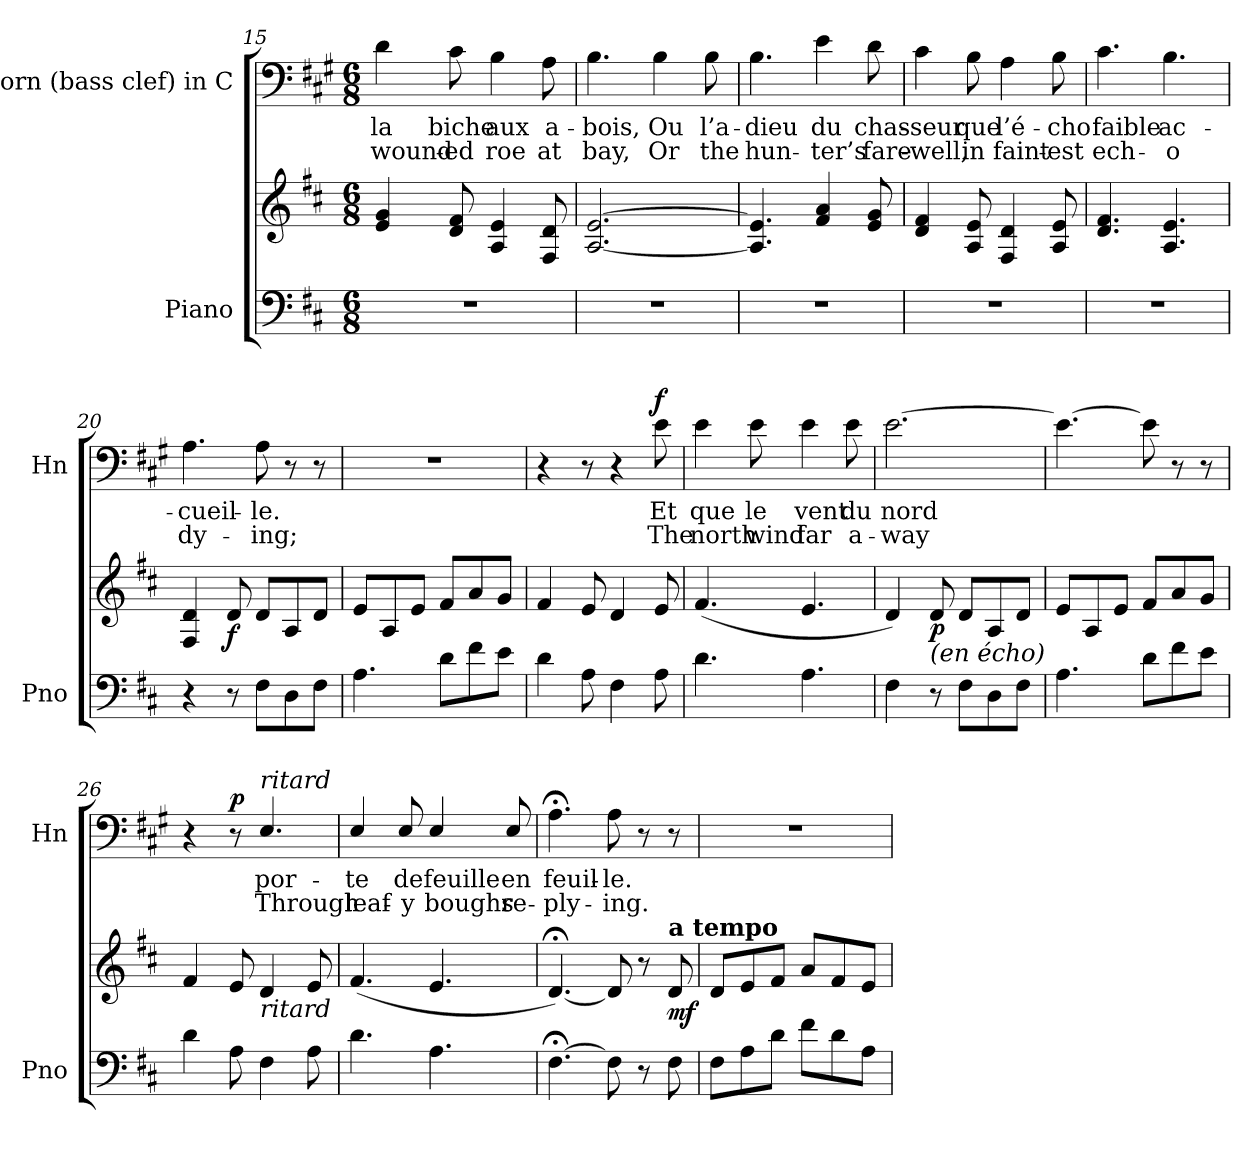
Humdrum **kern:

**kern	**kern	**dynam	**kern	**text	**text	**dynam
*part2	*part2	*part2	*part1	*part1	*part1	*part1
*staff3	*staff2	*staff2/3	*staff1	*staff1	*staff1	*staff1
*I"Piano	*	*	*I"Horn (bass clef) in C	*	*	*
*I'Pno	*	*	*I'Hn	*	*	*
*clefF4	*clefG2	*	*clefF4	*	*	*
*	*	*	*ITrd4c7	*	*	*
*k[f#c#]	*k[f#c#]	*	*k[f#c#]	*	*	*
*M6/8	*M6/8	*	*M6/8	*	*	*
=15	=15	=15	=15	=15	=15	=15
!	!	!	!	!LO:LY:b	!LO:LY:b	!
2.r	4e/ 4g/	.	4G\	la	wound-	.
!	!	!	!	!LO:LY:b	!LO:LY:b	!
.	8d/ 8f#/	.	8F#\	biche	-ed	.
!	!	!	!	!LO:LY:b	!LO:LY:b	!
.	4A/ 4e/	.	4E\	aux	roe	.
!	!	!	!	!LO:LY:b	!LO:LY:b	!
.	8F#/ 8d/	.	8D\	a-	at	.
=16	=16	=16	=16	=16	=16	=16
!	!	!	!	!LO:LY:b	!LO:LY:b	!
2.r	[2.A/ [2.e/	.	4.E\	-bois,	bay,	.
!	!	!	!	!LO:LY:b	!LO:LY:b	!
.	.	.	4E\	Ou	Or	.
!	!	!	!	!LO:LY:b	!LO:LY:b	!
.	.	.	8E\	l’a-	the	.
=17	=17	=17	=17	=17	=17	=17
!	!	!	!	!LO:LY:b	!LO:LY:b	!
2.r	4.A/] 4.e/]	.	4.E\	-dieu	hun-	.
!	!	!	!	!LO:LY:b	!LO:LY:b	!
.	4f#/ 4a/	.	4A\	du	-ter’s	.
!	!	!	!	!LO:LY:b	!LO:LY:b	!
.	8e/ 8g/	.	8G\	chas-	fare-	.
!!LO:PB:g=z
=18	=18	=18	=18	=18	=18	=18
!	!	!	!	!LO:LY:b	!LO:LY:b	!
2.r	4d/ 4f#/	.	4F#\	-seur	-well,	.
!	!	!	!	!LO:LY:b	!LO:LY:b	!
.	8A/ 8e/	.	8E\	que	in	.
!	!	!	!	!LO:LY:b	!LO:LY:b	!
.	4F#/ 4d/	.	4D\	l’é-	faint-	.
!	!	!	!	!LO:LY:b	!LO:LY:b	!
.	8A/ 8e/	.	8E\	-cho	-est	.
=19	=19	=19	=19	=19	=19	=19
!	!	!	!	!LO:LY:b	!LO:LY:b	!
2.r	4.d/ 4.f#/	.	4.F#\	faible	ech-	.
!	!	!	!	!LO:LY:b	!LO:LY:b	!
.	4.A/ 4.e/	.	4.E\	ac-	-o	.
=20	=20	=20	=20	=20	=20	=20
!	!	!	!	!LO:LY:b	!LO:LY:b	!
4r	4F#/ 4d/	.	4.D\	-cueil-	dy-	.
!	!	!LO:DY:b	!	!	!	!
8r	8d/	f	.	.	.	.
!	!	!	!	!LO:LY:b	!LO:LY:b	!
8F#\L	8d/L	.	8D\	-le.	-ing;	.
8D\	8A/	.	8r	.	.	.
8F#\J	8d/J	.	8r	.	.	.
=21	=21	=21	=21	=21	=21	=21
4.A\	8e/L	.	2.r	.	.	.
.	8A/	.	.	.	.	.
.	8e/J	.	.	.	.	.
8d\L	8f#/L	.	.	.	.	.
8f#\	8a/	.	.	.	.	.
8e\J	8g/J	.	.	.	.	.
=22	=22	=22	=22	=22	=22	=22
4d\	4f#/	.	4r	.	.	.
8A\	8e/	.	8r	.	.	.
4F#\	4d/	.	4r	.	.	.
!	!	!	!	!LO:LY:b	!LO:LY:b	!LO:DY:a
8A\	8e/	.	8A\	Et	The	f
!!LO:LB:g=z
=23	=23	=23	=23	=23	=23	=23
!	!	!	!	!LO:LY:b	!LO:LY:b	!
4.d\	(4.f#/	.	4A\	que	north	.
!	!	!	!	!LO:LY:b	!LO:LY:b	!
.	.	.	8A\	le	wind	.
!	!	!	!	!LO:LY:b	!LO:LY:b	!
4.A\	4.e/	.	4A\	vent	far	.
!	!	!	!	!LO:LY:b	!LO:LY:b	!
.	.	.	8A\	du	a-	.
=24	=24	=24	=24	=24	=24	=24
!	!	!	!	!LO:LY:b	!LO:LY:b	!
4F#\	4d/)	.	[2.A\	nord	-way	.
!	!LO:TX:b:i:t=(en écho)	!	!	!	!	!
!	!	!LO:DY:b	!	!	!	!
8r	8d/	p	.	.	.	.
8F#\L	8d/L	.	.	.	.	.
8D\	8A/	.	.	.	.	.
8F#\J	8d/J	.	.	.	.	.
=25	=25	=25	=25	=25	=25	=25
4.A\	8e/L	.	4.A\_	.	.	.
.	8A/	.	.	.	.	.
.	8e/J	.	.	.	.	.
8d\L	8f#/L	.	8A\]	.	.	.
8f#\	8a/	.	8r	.	.	.
8e\J	8g/J	.	8r	.	.	.
=26	=26	=26	=26	=26	=26	=26
4d\	4f#/	.	4r	.	.	.
!	!	!	!	!	!	!LO:DY:a
8A\	8e/	.	8r	.	.	p
!	!	!	!LO:TX:a:i:t=ritard	!	!	!
!	!LO:TX:b:i:t=ritard	!	!	!	!	!
!	!	!	!	!LO:LY:b	!LO:LY:b	!
4F#\	4d/	.	4.AA/	por-	Through	.
8A\	8e/	.	.	.	.	.
=27	=27	=27	=27	=27	=27	=27
!	!	!	!	!LO:LY:b	!LO:LY:b	!
4.d\	(4.f#/	.	4AA/	-te	leaf-	.
!	!	!	!	!LO:LY:b	!LO:LY:b	!
.	.	.	8AA/	de	-y	.
!	!	!	!	!LO:LY:b	!LO:LY:b	!
4.A\	4.e/	.	4AA/	feuille	boughs	.
!	!	!	!	!LO:LY:b	!LO:LY:b	!
.	.	.	8AA/	en	re-	.
!!LO:LB:g=z
=28	=28	=28	=28	=28	=28	=28
!	!	!	!	!LO:LY:b	!LO:LY:b	!
[4.F#;<\	[4.d;</)	.	4.D;<\	feuil-	-ply-	.
!	!	!	!	!LO:LY:b	!LO:LY:b	!
8F#\]	8d/]	.	8D\	-le.	-ing.	.
8r	8r	.	8r	.	.	.
!	!LO:TX:a:B:t=a tempo	!	!	!	!	!
!	!	!LO:DY:b	!	!	!	!
8F#\	8d/	mf	8r	.	.	.
=29	=29	=29	=29	=29	=29	=29
8F#\L	8d/L	.	2.r	.	.	.
8A\	8e/	.	.	.	.	.
8d\J	8f#/J	.	.	.	.	.
8f#\L	8a/L	.	.	.	.	.
8d\	8f#/	.	.	.	.	.
8A\J	8e/J	.	.	.	.	.
=	=	=	=	=	=	=
*-	*-	*-	*-	*-	*-	*-
